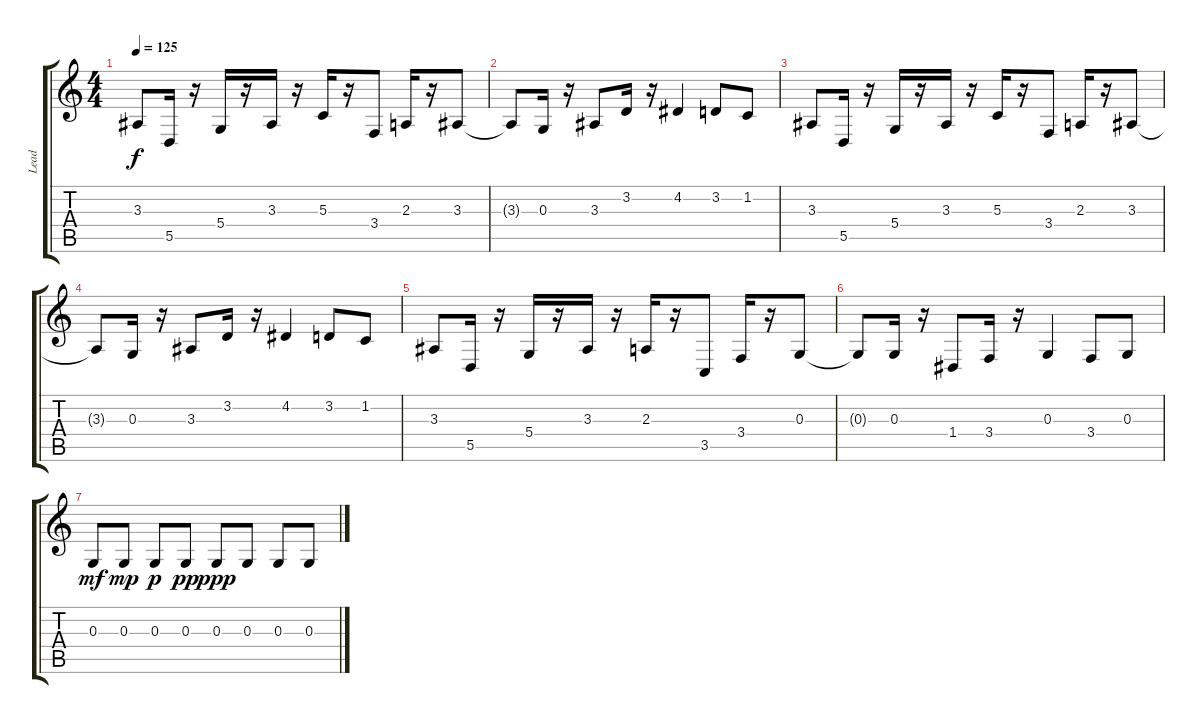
\track ("Lead" "Lead") {instrument cello}
\staff {score tabs}
\tuning (E4 B3 G3 D3 A2 E2) {hide}
\ts (4 4)
\tempo 125
\clef g2
\ks c
3.3.8{dy f} 5.5.16 r.16 5.4.16 r.16 3.3.16 r.16 5.3.16 r.16 3.4.8 2.3.16 r.16 3.3.8 |
3.3{t}.8 0.3.16 r.16 3.3.8 3.2.16 r.16 4.2.4 3.2.8 1.2.8 |
3.3.8 5.5.16 r.16 5.4.16 r.16 3.3.16 r.16 5.3.16 r.16 3.4.8 2.3.16 r.16 3.3.8 |
3.3{t}.8 0.3.16 r.16 3.3.8 3.2.16 r.16 4.2.4 3.2.8 1.2.8 |
3.3.8 5.5.16 r.16 5.4.16 r.16 3.3.16 r.16 2.3.16 r.16 3.5.8 3.4.16 r.16 0.3.8 |
0.3{t}.8 0.3.16 r.16 1.4.8 3.4.16 r.16 0.3.4 3.4.8 0.3.8 |
0.3.8{dy mf} 0.3.8{dy mp} 0.3.8{dy p} 0.3.8{dy pp} 0.3.8{dy ppp} 0.3.8 0.3.8 0.3.8
